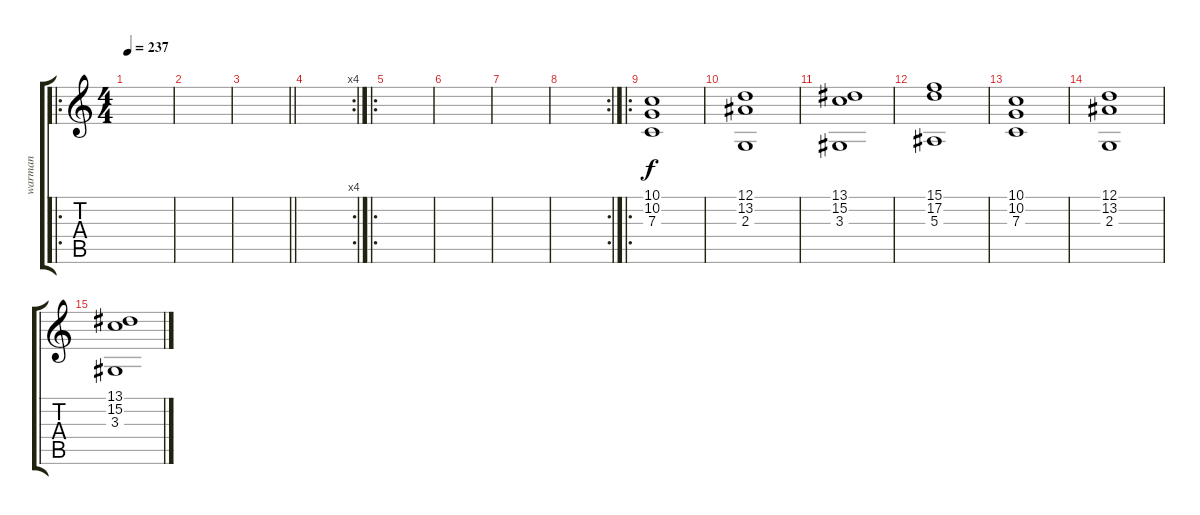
\track ("warman" "warman") {instrument stringensemble1}
\staff {score tabs}
\tuning (D4 A3 F3 C3 G2 C2) {hide}
\ro
\ts (4 4)
\tempo 237
\clef g2
\ks c
|
|
\barLineRight lightlight
|
\rc 4
\section ("" "")
|
\ro
|
|
|
\rc 2
|
\ro
(10.1 10.2 7.3).1 |
(12.1 13.2 2.3).1 |
(13.1 15.2 3.3).1 |
(15.1 17.2 5.3).1 |
(10.1 10.2 7.3).1 |
(12.1 13.2 2.3).1{txt ""} |
(13.1 15.2 3.3).1
